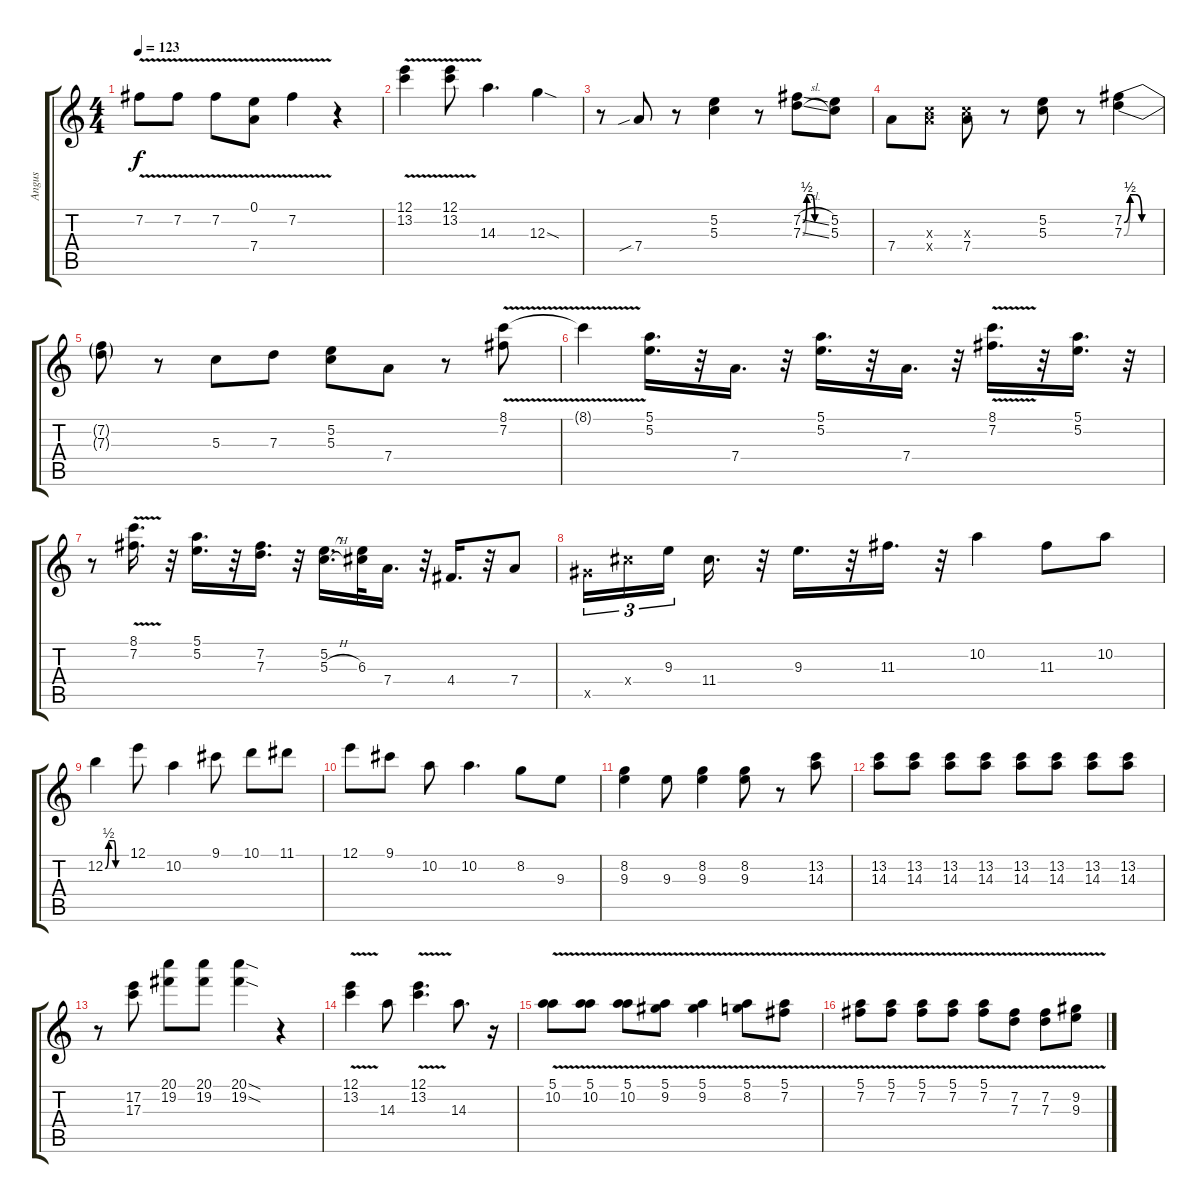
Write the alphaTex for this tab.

\track ("Angus" "Angus") {instrument overdrivenguitar}
\staff {score tabs}
\tuning (E4 B3 G3 D3 A2 E2) {hide}
\ts (4 4)
\tempo 123
\clef g2
\ks c
7.2{v}.8{dy f} 7.2{v}.8 7.2{v}.8 (0.1 7.4{v}).8 7.2{v}.4 r.4 |
(12.1 13.2{v}).4 (12.1 13.2{v}).8 14.3.4{d} 12.3{sod}.4 |
r.8 7.4{sib}.8 r.8 (5.2 5.3).4 r.8 (7.2{be (custom 0 0 10 2 20 2 30 0 60 0) sl} 7.3{be (custom 0 0 10 2 20 2 30 0 60 0) sl}).8 (5.2 5.3).8 |
7.4.8 (5.3{x} 7.4{x}).8 (5.3{x} 7.4).8 r.8 (5.2 5.3).8 r.8 (7.2{be (custom 0 0 10 2 20 2 30 0 60 0)} 7.3{be (custom 0 0 10 2 20 2 30 0 60 0)}).4 |
(7.2{t} 7.3{t}).8 r.8 5.3.8 7.3.8 (5.2 5.3).8 7.4.8 r.8 (8.1{v} 7.2).8 |
8.1{t}.4 (5.1 5.2).16{d} r.32 7.4.16{d} r.32 (5.1 5.2).16{d} r.32 7.4.16{d} r.32 (8.1 7.2{v}).16{d} r.32 (5.1 5.2).16{d} r.32 |
r.8 (8.1 7.2{v}).16{d} r.32 (5.1 5.2).16{d} r.32 (7.2 7.3).16{d} r.32 (5.2 5.3{h}).16{d} (5.2{t} 6.3).32 7.4.16{d} r.32 4.4.16{d} r.32 7.4.8 |
11.5{x}.16{tu (3 2)} 11.4{x}.16{tu (3 2)} 9.3.16{tu (3 2) beam splitsecondary} 11.4.16{d} r.32 9.3.16{d} r.32 11.3.16{d} r.32 10.2.4 11.3.8 10.2.8 |
12.2{be (custom 0 0 10 2 20 2 25 2 30 0 60 0)}.4 12.1.8 10.2.4 9.1.8 10.1.8 11.1.8 |
12.1.8 9.1.8 10.2.8 10.2.4{d} 8.2.8 9.3.8 |
(8.2 9.3).4 9.3.8 (8.2 9.3).4 (8.2 9.3).8 r.8 (13.2 14.3).8 |
(13.2 14.3).8 (13.2 14.3).8 (13.2 14.3).8 (13.2 14.3).8 (13.2 14.3).8 (13.2 14.3).8 (13.2 14.3).8 (13.2 14.3).8 |
r.8 (17.2 17.3).8 (20.1 19.2).8 (20.1 19.2).8 (20.1{sod} 19.2{sod}).4 r.4 |
(12.1 13.2{v}).4 14.3.8 (12.1 13.2{v}).4{d} 14.3.8{d} r.16 |
(5.1 10.2{v}).8 (5.1 10.2{v}).8 (5.1 10.2{v}).8 (5.1 9.2{v}).8 (5.1 9.2{v}).4 (5.1 8.2{v}).8 (5.1 7.2{v}).8 |
(5.1 7.2{v}).8 (5.1 7.2{v}).8 (5.1 7.2{v}).8 (5.1 7.2{v}).8 (5.1 7.2{v}).8 (7.2{v} 7.3).8 (7.2{v} 7.3).8 (9.2{v} 9.3).8
